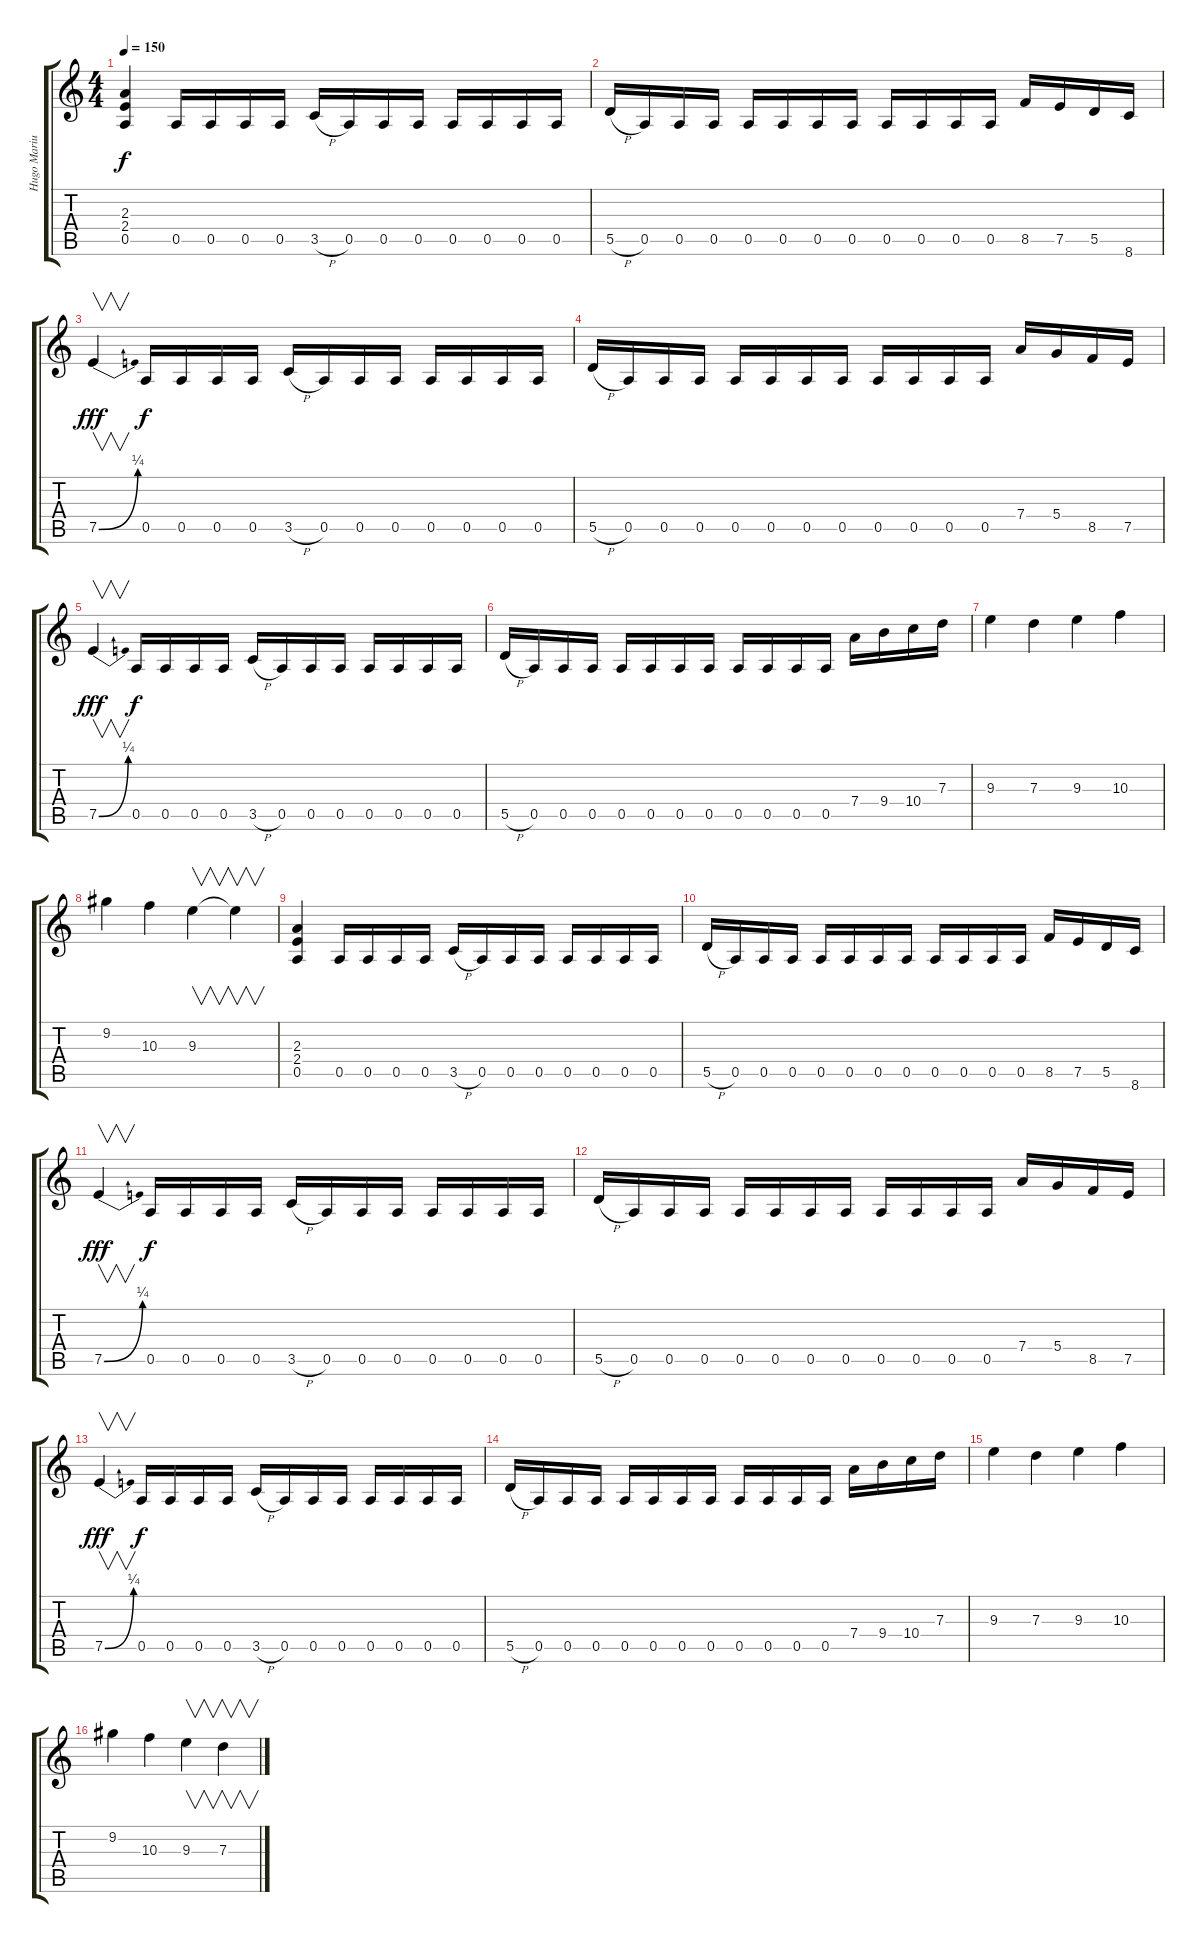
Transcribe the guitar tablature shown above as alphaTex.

\track ("Hugo Mariutti" "Hugo Mariu") {instrument distortionguitar}
\staff {score tabs}
\tuning (E4 B3 G3 D3 A2 E2) {hide}
\ts (4 4)
\tempo 150
\clef g2
\ks c
(2.3 2.4 0.5).4{dy f instrument distortionguitar} 0.5.16 0.5.16 0.5.16 0.5.16 3.5{h}.16 0.5.16 0.5.16 0.5.16 0.5.16 0.5.16 0.5.16 0.5.16 |
5.5{h}.16 0.5.16 0.5.16 0.5.16 0.5.16 0.5.16 0.5.16 0.5.16 0.5.16 0.5.16 0.5.16 0.5.16 8.5.16 7.5.16 5.5.16 8.6.16 |
7.5{be (bend 0 0 60 1)}.4{v dy fff} 0.5.16{dy f} 0.5.16 0.5.16 0.5.16 3.5{h}.16 0.5.16 0.5.16 0.5.16 0.5.16 0.5.16 0.5.16 0.5.16 |
5.5{h}.16 0.5.16 0.5.16 0.5.16 0.5.16 0.5.16 0.5.16 0.5.16 0.5.16 0.5.16 0.5.16 0.5.16 7.4.16 5.4.16 8.5.16 7.5.16 |
7.5{be (bend 0 0 60 1)}.4{v dy fff} 0.5.16{dy f} 0.5.16 0.5.16 0.5.16 3.5{h}.16 0.5.16 0.5.16 0.5.16 0.5.16 0.5.16 0.5.16 0.5.16 |
5.5{h}.16 0.5.16 0.5.16 0.5.16 0.5.16 0.5.16 0.5.16 0.5.16 0.5.16 0.5.16 0.5.16 0.5.16 7.4.16 9.4.16 10.4.16 7.3.16 |
9.3.4 7.3.4 9.3.4 10.3.4 |
9.2.4 10.3.4 9.3.4{v} 9.3{t}.4{v} |
(2.3 2.4 0.5).4 0.5.16 0.5.16 0.5.16 0.5.16 3.5{h}.16 0.5.16 0.5.16 0.5.16 0.5.16 0.5.16 0.5.16 0.5.16 |
5.5{h}.16 0.5.16 0.5.16 0.5.16 0.5.16 0.5.16 0.5.16 0.5.16 0.5.16 0.5.16 0.5.16 0.5.16 8.5.16 7.5.16 5.5.16 8.6.16 |
7.5{be (bend 0 0 60 1)}.4{v dy fff} 0.5.16{dy f} 0.5.16 0.5.16 0.5.16 3.5{h}.16 0.5.16 0.5.16 0.5.16 0.5.16 0.5.16 0.5.16 0.5.16 |
5.5{h}.16 0.5.16 0.5.16 0.5.16 0.5.16 0.5.16 0.5.16 0.5.16 0.5.16 0.5.16 0.5.16 0.5.16 7.4.16 5.4.16 8.5.16 7.5.16 |
7.5{be (bend 0 0 60 1)}.4{v dy fff} 0.5.16{dy f} 0.5.16 0.5.16 0.5.16 3.5{h}.16 0.5.16 0.5.16 0.5.16 0.5.16 0.5.16 0.5.16 0.5.16 |
5.5{h}.16 0.5.16 0.5.16 0.5.16 0.5.16 0.5.16 0.5.16 0.5.16 0.5.16 0.5.16 0.5.16 0.5.16 7.4.16 9.4.16 10.4.16 7.3.16 |
9.3.4 7.3.4 9.3.4 10.3.4 |
9.2.4 10.3.4 9.3.4{v} 7.3.4{v}
